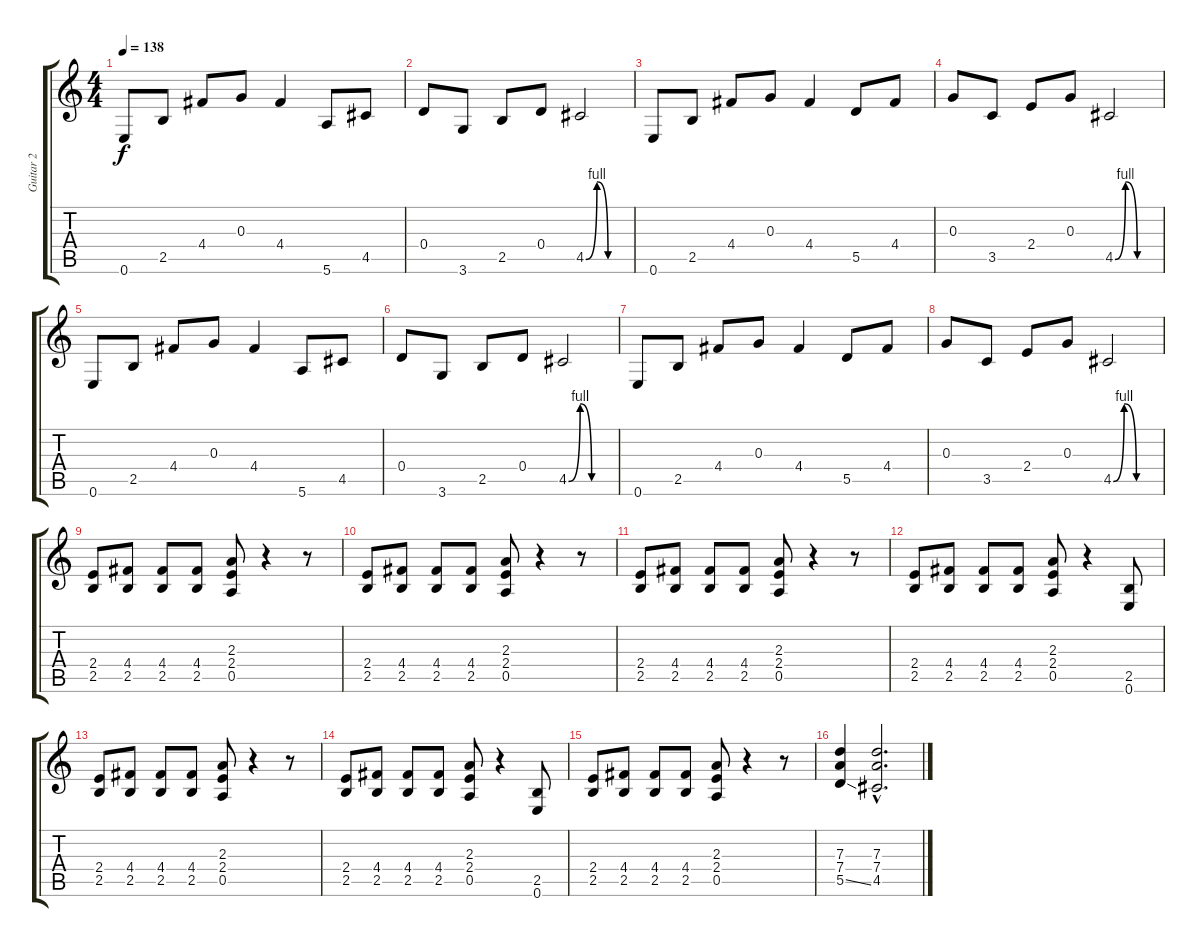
\track ("Guitar 2" "Guitar 2") {instrument distortionguitar}
\staff {score tabs}
\tuning (E4 B3 G3 D3 A2 E2) {hide}
\ts (4 4)
\tempo 138
\clef g2
\ks c
0.6.8{dy f} 2.5.8 4.4.8 0.3.8 4.4.4 5.6.8 4.5.8 |
0.4.8 3.6.8 2.5.8 0.4.8 4.5{be (custom 0 0 15 4 30 0 60 0)}.2 |
0.6.8 2.5.8 4.4.8 0.3.8 4.4.4 5.5.8 4.4.8 |
0.3.8 3.5.8 2.4.8 0.3.8 4.5{be (custom 0 0 14 4 30 0 60 0)}.2 |
0.6.8 2.5.8 4.4.8 0.3.8 4.4.4 5.6.8 4.5.8 |
0.4.8 3.6.8 2.5.8 0.4.8 4.5{be (custom 0 0 15 4 30 0 60 0)}.2 |
0.6.8 2.5.8 4.4.8 0.3.8 4.4.4 5.5.8 4.4.8 |
0.3.8 3.5.8 2.4.8 0.3.8 4.5{be (custom 0 0 14 4 30 0 60 0)}.2 |
(2.4 2.5).8 (4.4 2.5).8 (4.4 2.5).8 (4.4 2.5).8 (2.3 2.4 0.5).8 r.4 r.8 |
(2.4 2.5).8 (4.4 2.5).8 (4.4 2.5).8 (4.4 2.5).8 (2.3 2.4 0.5).8 r.4 r.8 |
(2.4 2.5).8 (4.4 2.5).8 (4.4 2.5).8 (4.4 2.5).8 (2.3 2.4 0.5).8 r.4 r.8 |
(2.4 2.5).8 (4.4 2.5).8 (4.4 2.5).8 (4.4 2.5).8 (2.3 2.4 0.5).8 r.4 (2.5 0.6).8 |
(2.4 2.5).8 (4.4 2.5).8 (4.4 2.5).8 (4.4 2.5).8 (2.3 2.4 0.5).8 r.4 r.8 |
(2.4 2.5).8 (4.4 2.5).8 (4.4 2.5).8 (4.4 2.5).8 (2.3 2.4 0.5).8 r.4 (2.5 0.6).8 |
(2.4 2.5).8 (4.4 2.5).8 (4.4 2.5).8 (4.4 2.5).8 (2.3 2.4 0.5).8 r.4 r.8 |
(7.3 7.4 5.5{ss}).4 (7.3{hac} 7.4{hac} 4.5{hac}).2{d}
